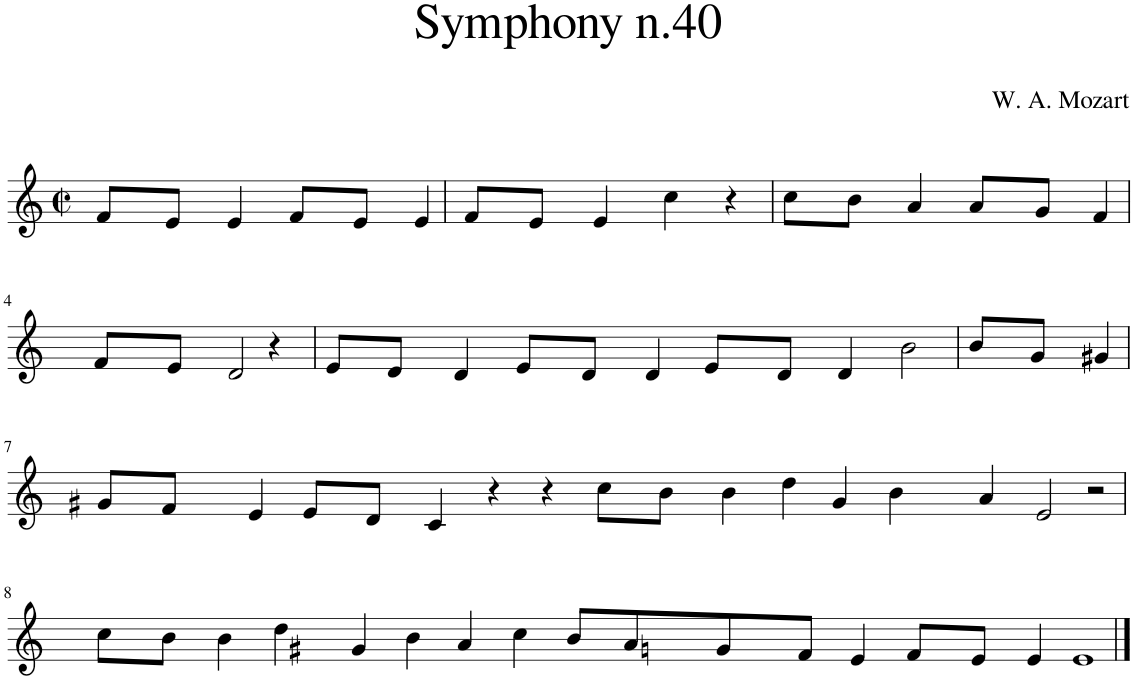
**kern
*part1
*staff1
*I"Piano
*I'Pno.
*clefG2
*k[]
*M2/2
*met(c|)
=1
8f/L
8e/J
4e/
8f/L
8e/J
4e/
=2
8f/L
8e/J
4e/
4cc\
4r
=3
8cc\L
8b\J
4a/
8a/L
8g/J
4f/
!!LO:LB:g=z
=4
8f/L
8e/J
2d/
4r
=5
8e/L
8d/J
4d/
8e/L
8d/J
4d/
8e/L
8d/J
4d/
2b\
=6
8b/L
8a/J
4g#X/
!!LO:LB:g=z
=7
8g#X/L
8f/J
4e/
8e/L
8d/J
4c/
4r
4r
8cc\L
8b\J
4b\
4dd\
4g#/
4b\
4a/
2e/
2r
!!LO:LB:g=z
=8
8cc\L
8b\J
4b\
4dd\
4g#X/
4b\
4a/
4cc\
8b/L
8a/
8gn/
8f/J
4e/
8f/L
8e/J
4e/
1e
==
*-
